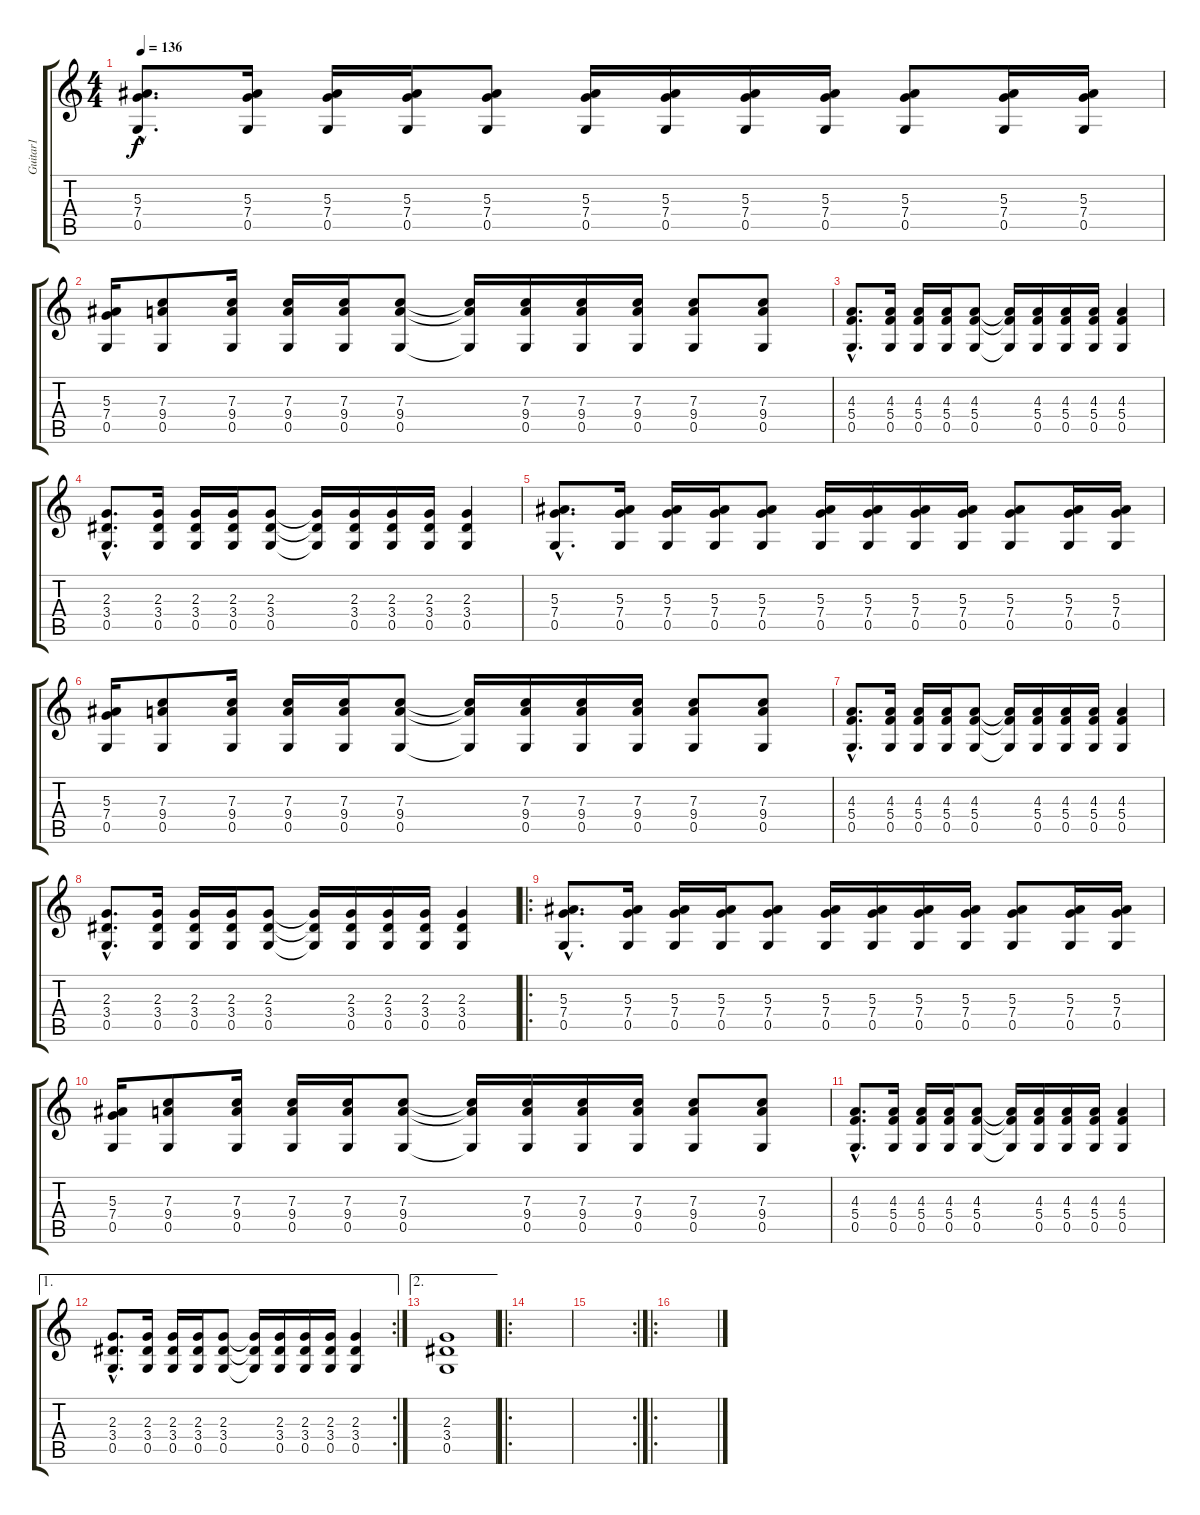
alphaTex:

\track ("Guitar1" "Guitar1") {instrument acousticguitarnylon}
\staff {score tabs}
\tuning (D4 A3 F3 C3 G2 C2) {hide}
\ts (4 4)
\tempo 136
\clef g2
\ks c
(5.3{hac} 7.4{hac} 0.5{hac}).8{d dy f instrument acousticguitarnylon} (5.3 7.4 0.5).16 (5.3 7.4 0.5).16 (5.3 7.4 0.5).16 (5.3 7.4 0.5).8 (5.3 7.4 0.5).16 (5.3 7.4 0.5).16 (5.3 7.4 0.5).16 (5.3 7.4 0.5).16 (5.3 7.4 0.5).8 (5.3 7.4 0.5).16 (5.3 7.4 0.5).16 |
(5.3 7.4 0.5).16 (7.3 9.4 0.5).8 (7.3 9.4 0.5).16 (7.3 9.4 0.5).16 (7.3 9.4 0.5).16 (7.3 9.4 0.5).8 (7.3{t} 9.4{t} 0.5{t}).16 (7.3 9.4 0.5).16 (7.3 9.4 0.5).16 (7.3 9.4 0.5).16 (7.3 9.4 0.5).8 (7.3 9.4 0.5).8 |
(4.3{hac} 5.4{hac} 0.5{hac}).8{d} (4.3 5.4 0.5).16 (4.3 5.4 0.5).16 (4.3 5.4 0.5).16 (4.3 5.4 0.5).8 (4.3{t} 5.4{t} 0.5{t}).16 (4.3 5.4 0.5).16 (4.3 5.4 0.5).16 (4.3 5.4 0.5).16 (4.3 5.4 0.5).4 |
(2.3{hac} 3.4{hac} 0.5{hac}).8{d} (2.3 3.4 0.5).16 (2.3 3.4 0.5).16 (2.3 3.4 0.5).16 (2.3 3.4 0.5).8 (2.3{t} 3.4{t} 0.5{t}).16 (2.3 3.4 0.5).16 (2.3 3.4 0.5).16 (2.3 3.4 0.5).16 (2.3 3.4 0.5).4 |
(5.3{hac} 7.4{hac} 0.5{hac}).8{d} (5.3 7.4 0.5).16 (5.3 7.4 0.5).16 (5.3 7.4 0.5).16 (5.3 7.4 0.5).8 (5.3 7.4 0.5).16 (5.3 7.4 0.5).16 (5.3 7.4 0.5).16 (5.3 7.4 0.5).16 (5.3 7.4 0.5).8 (5.3 7.4 0.5).16 (5.3 7.4 0.5).16 |
(5.3 7.4 0.5).16 (7.3 9.4 0.5).8 (7.3 9.4 0.5).16 (7.3 9.4 0.5).16 (7.3 9.4 0.5).16 (7.3 9.4 0.5).8 (7.3{t} 9.4{t} 0.5{t}).16 (7.3 9.4 0.5).16 (7.3 9.4 0.5).16 (7.3 9.4 0.5).16 (7.3 9.4 0.5).8 (7.3 9.4 0.5).8 |
(4.3{hac} 5.4{hac} 0.5{hac}).8{d} (4.3 5.4 0.5).16 (4.3 5.4 0.5).16 (4.3 5.4 0.5).16 (4.3 5.4 0.5).8 (4.3{t} 5.4{t} 0.5{t}).16 (4.3 5.4 0.5).16 (4.3 5.4 0.5).16 (4.3 5.4 0.5).16 (4.3 5.4 0.5).4 |
(2.3{hac} 3.4{hac} 0.5{hac}).8{d} (2.3 3.4 0.5).16 (2.3 3.4 0.5).16 (2.3 3.4 0.5).16 (2.3 3.4 0.5).8 (2.3{t} 3.4{t} 0.5{t}).16 (2.3 3.4 0.5).16 (2.3 3.4 0.5).16 (2.3 3.4 0.5).16 (2.3 3.4 0.5).4 |
\ro
(5.3{hac} 7.4{hac} 0.5{hac}).8{d} (5.3 7.4 0.5).16 (5.3 7.4 0.5).16 (5.3 7.4 0.5).16 (5.3 7.4 0.5).8 (5.3 7.4 0.5).16 (5.3 7.4 0.5).16 (5.3 7.4 0.5).16 (5.3 7.4 0.5).16 (5.3 7.4 0.5).8 (5.3 7.4 0.5).16 (5.3 7.4 0.5).16 |
(5.3 7.4 0.5).16 (7.3 9.4 0.5).8 (7.3 9.4 0.5).16 (7.3 9.4 0.5).16 (7.3 9.4 0.5).16 (7.3 9.4 0.5).8 (7.3{t} 9.4{t} 0.5{t}).16 (7.3 9.4 0.5).16 (7.3 9.4 0.5).16 (7.3 9.4 0.5).16 (7.3 9.4 0.5).8 (7.3 9.4 0.5).8 |
(4.3{hac} 5.4{hac} 0.5{hac}).8{d} (4.3 5.4 0.5).16 (4.3 5.4 0.5).16 (4.3 5.4 0.5).16 (4.3 5.4 0.5).8 (4.3{t} 5.4{t} 0.5{t}).16 (4.3 5.4 0.5).16 (4.3 5.4 0.5).16 (4.3 5.4 0.5).16 (4.3 5.4 0.5).4 |
\ae 1
\rc 2
(2.3{hac} 3.4{hac} 0.5{hac}).8{d} (2.3 3.4 0.5).16 (2.3 3.4 0.5).16 (2.3 3.4 0.5).16 (2.3 3.4 0.5).8 (2.3{t} 3.4{t} 0.5{t}).16 (2.3 3.4 0.5).16 (2.3 3.4 0.5).16 (2.3 3.4 0.5).16 (2.3 3.4 0.5).4 |
\ae 2
(2.3 3.4 0.5).1 |
\ro
|
\rc 2
|
\ro
